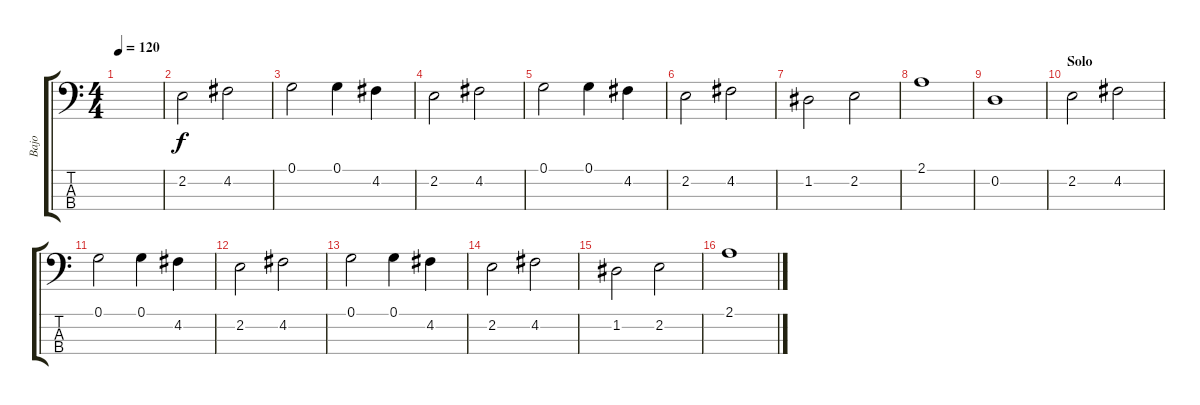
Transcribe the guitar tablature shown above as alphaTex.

\track ("Bajo" "Bajo") {instrument electricbasspick}
\staff {score tabs}
\tuning (G2 D2 A1 E1) {hide}
\ts (4 4)
\tempo 120
\clef f4
\ks c
|
2.2.2 4.2.2 |
0.1.2 0.1.4 4.2.4 |
2.2.2 4.2.2 |
0.1.2 0.1.4 4.2.4 |
2.2.2 4.2.2 |
1.2.2 2.2.2 |
2.1.1 |
0.2.1 |
\section ("" "Solo")
2.2.2 4.2.2 |
0.1.2 0.1.4 4.2.4 |
2.2.2 4.2.2 |
0.1.2 0.1.4 4.2.4 |
2.2.2 4.2.2 |
1.2.2 2.2.2 |
2.1.1
